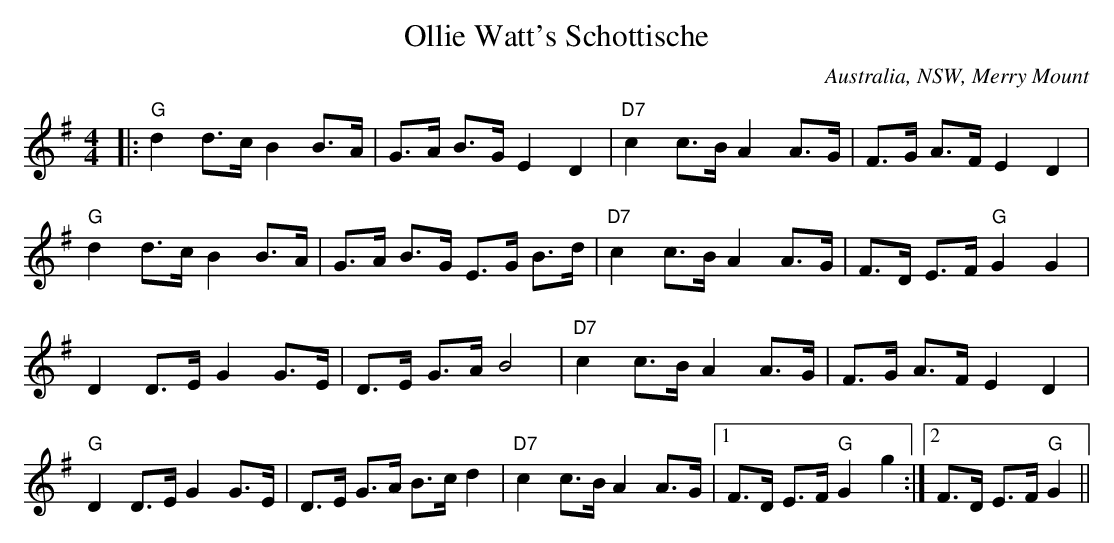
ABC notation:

X:1
T:Ollie Watt's Schottische
O:Australia, NSW, Merry Mount
M:4/4
L:1/8
K:G
|:"G"d2d>cB2B>A|G>A B>GE2D2|"D7"c2c>BA2A>G|F>G A>FE2D2|
"G"d2d>cB2B>A|G>A B>G E>G B>d|"D7"c2c>BA2A>G|F>D E>F "G"G2G2|
D2 D>EG2 G>E|D>E G>AB4|"D7"c2c>BA2A>G|F>G A>FE2D2|
"G"D2D>EG2G>E|D>E G>A  B>c d2|"D7"c2c>BA2A>G|1F>D E>F"G"G2g2:|2F>D E>F"G"G2||
